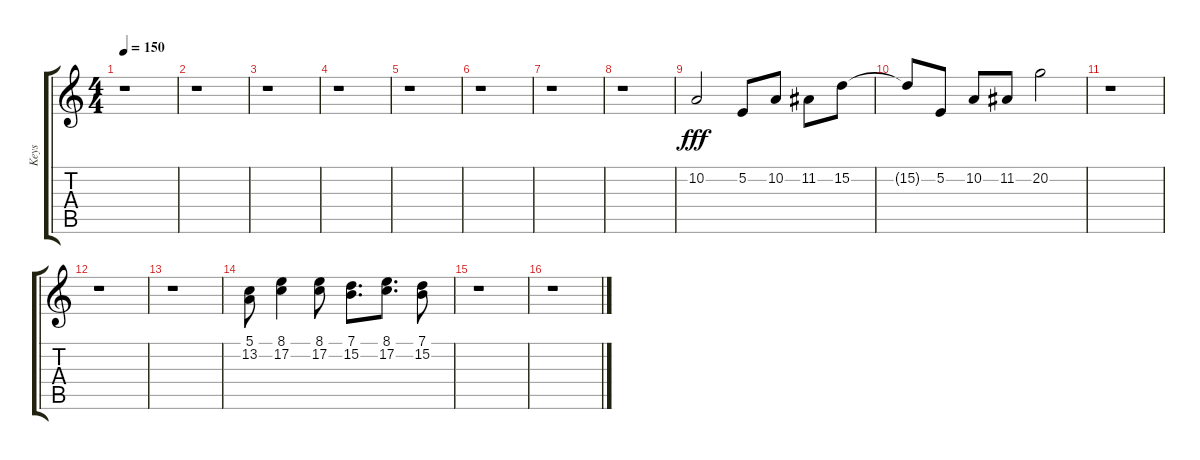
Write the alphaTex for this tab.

\track ("Keys" "Keys") {instrument electricgrandpiano}
\staff {score tabs}
\tuning (E4 B3 G3 D3 A2 E2) {hide}
\ts (4 4)
\tempo 150
\clef g2
\ks c
r.1{dy fff} |
r.1 |
r.1 |
r.1 |
r.1 |
r.1 |
r.1 |
r.1 |
10.2.2 5.2.8 10.2.8 11.2.8 15.2.8 |
15.2{t}.8 5.2.8 10.2.8 11.2.8 20.2.2 |
r.1 |
r.1 |
r.1 |
(5.1 13.2).8 (8.1 17.2).4 (8.1 17.2).8 (7.1 15.2).8{d} (8.1 17.2).8{d} (7.1 15.2).8 |
r.1 |
r.1
